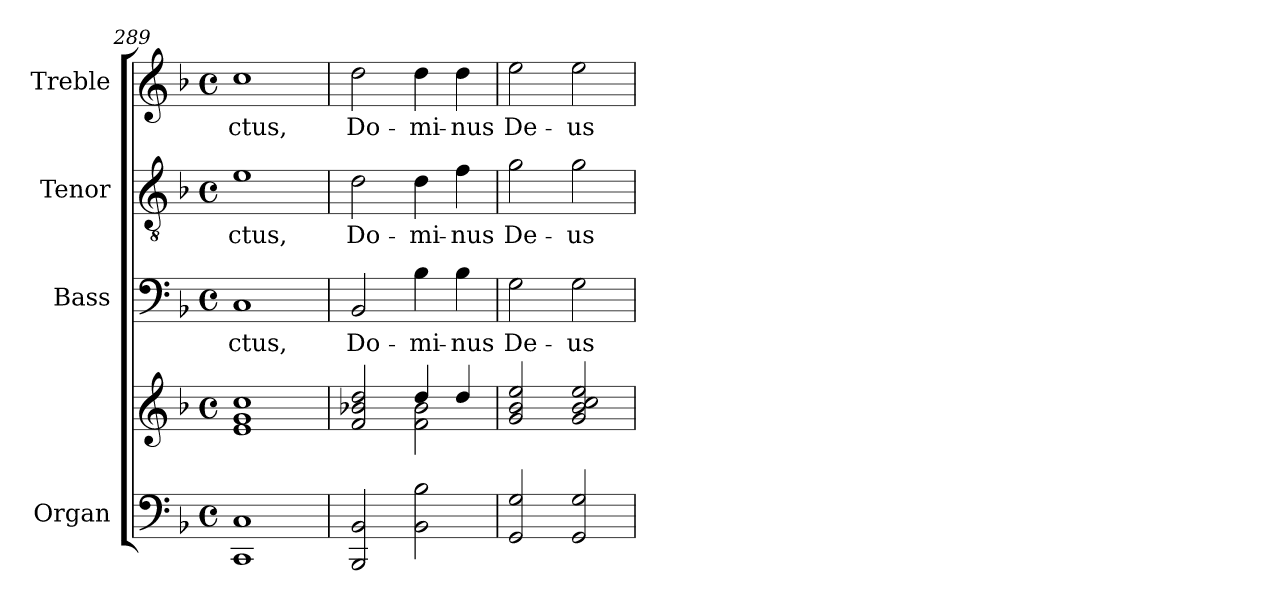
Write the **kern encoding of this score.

**kern	**kern	**kern	**text	**kern	**text	**kern	**text
*part4	*part4	*part3	*part3	*part2	*part2	*part1	*part1
*staff5	*staff4	*staff3	*staff3	*staff2	*staff2	*staff1	*staff1
*I"Organ	*	*I"Bass	*	*I"Tenor	*	*I"Treble	*
*I'Organ	*	*I'Bass	*	*I'Tenor	*	*I'Treble	*
*clefF4	*clefG2	*clefF4	*	*clefGv2	*	*clefG2	*
*k[b-]	*k[b-]	*k[b-]	*	*k[b-]	*	*k[b-]	*
*F:	*F:	*F:	*	*F:	*	*F:	*
*M4/4	*M4/4	*M4/4	*	*M4/4	*	*M4/4	*
*met(c)	*met(c)	*met(c)	*	*met(c)	*	*met(c)	*
=289	=289	=289	=289	=289	=289	=289	=289
*	*^	*	*	*	*	*	*
!	!	!	!	!LO:LY:b	!	!LO:LY:b	!	!LO:LY:b
1CC 1C	1e 1g 1cc	1ryy	1C	-ctus,	1e	-ctus,	1cc	-ctus,
=290	=290	=290	=290	=290	=290	=290	=290	=290
!	!	!	!	!LO:LY:b	!	!LO:LY:b	!	!LO:LY:b
2BBB- 2BB-	2f 2b-X 2dd	2ryy	2BB-	Do-	2d	Do-	2dd	Do-
!	!	!	!	!LO:LY:b	!	!LO:LY:b	!	!LO:LY:b
2BB- 2B-	4dd/	2f\ 2b-\	4B-	-mi-	4d	-mi-	4dd	-mi-
!	!	!	!	!LO:LY:b	!	!LO:LY:b	!	!LO:LY:b
.	4dd/	.	4B-	-nus	4f	-nus	4dd	-nus
=291	=291	=291	=291	=291	=291	=291	=291	=291
!	!	!	!	!LO:LY:b	!	!LO:LY:b	!	!LO:LY:b
2GG 2G	2g 2b- 2ee	1ryy	2G	De-	2g	De-	2ee	De-
!	!	!	!	!LO:LY:b	!	!LO:LY:b	!	!LO:LY:b
2GG 2G	2g 2b- 2cc 2ee	.	2G	-us	2g	-us	2ee	-us
*	*v	*v	*	*	*	*	*	*
=	=	=	=	=	=	=	=
*-	*-	*-	*-	*-	*-	*-	*-
